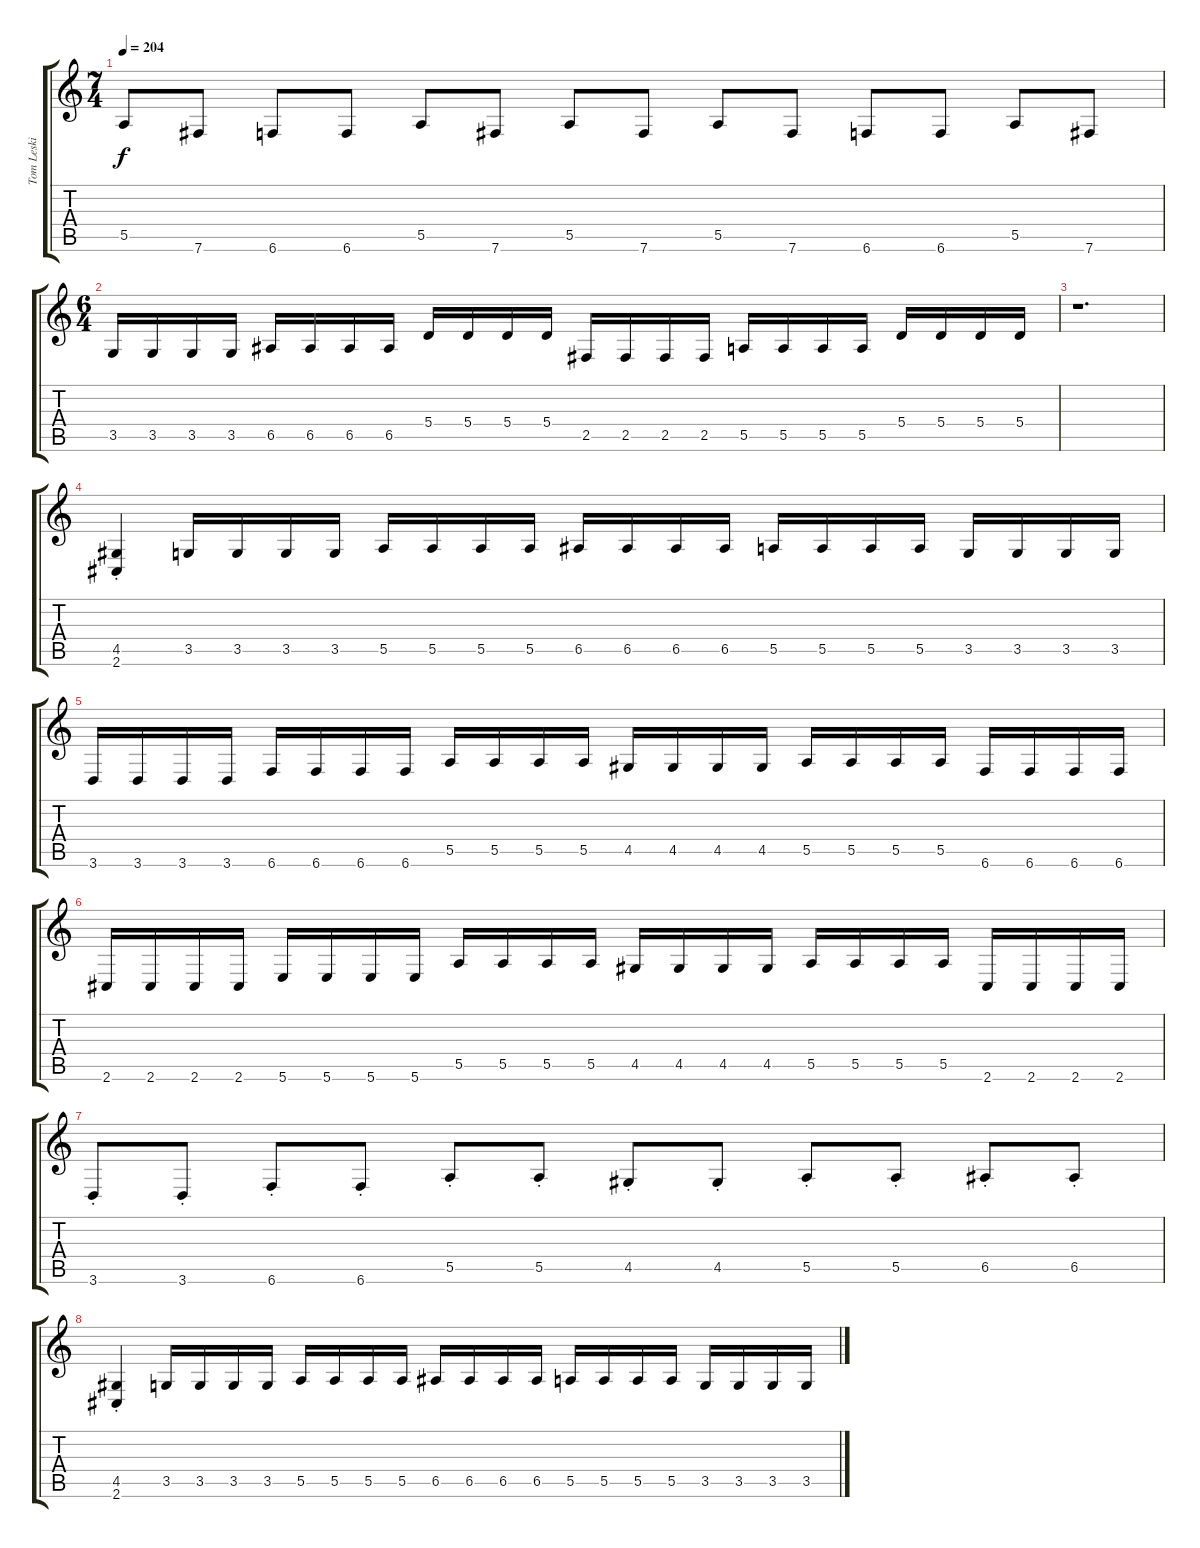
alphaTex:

\track ("Tom Leski " "Tom Leski ") {instrument distortionguitar}
\staff {score tabs}
\tuning (B3 Gb3 D3 A2 E2 B1) {hide}
\ts (7 4)
\tempo 204
\clef g2
\ks c
5.5.8{dy f} 7.6.8 6.6.8 6.6.8 5.5.8 7.6.8 5.5.8 7.6.8 5.5.8 7.6.8 6.6.8 6.6.8 5.5.8 7.6.8 |
\ts (6 4)
3.5.16 3.5.16 3.5.16 3.5.16 6.5.16 6.5.16 6.5.16 6.5.16 5.4.16 5.4.16 5.4.16 5.4.16 2.5.16 2.5.16 2.5.16 2.5.16 5.5.16 5.5.16 5.5.16 5.5.16 5.4.16 5.4.16 5.4.16 5.4.16 |
r.1{d} |
(4.5{st} 2.6{st}).4 3.5.16 3.5.16 3.5.16 3.5.16 5.5.16 5.5.16 5.5.16 5.5.16 6.5.16 6.5.16 6.5.16 6.5.16 5.5.16 5.5.16 5.5.16 5.5.16 3.5.16 3.5.16 3.5.16 3.5.16 |
3.6.16 3.6.16 3.6.16 3.6.16 6.6.16 6.6.16 6.6.16 6.6.16 5.5.16 5.5.16 5.5.16 5.5.16 4.5.16 4.5.16 4.5.16 4.5.16 5.5.16 5.5.16 5.5.16 5.5.16 6.6.16 6.6.16 6.6.16 6.6.16 |
2.6.16 2.6.16 2.6.16 2.6.16 5.6.16 5.6.16 5.6.16 5.6.16 5.5.16 5.5.16 5.5.16 5.5.16 4.5.16 4.5.16 4.5.16 4.5.16 5.5.16 5.5.16 5.5.16 5.5.16 2.6.16 2.6.16 2.6.16 2.6.16 |
3.6{st}.8 3.6{st}.8 6.6{st}.8 6.6{st}.8 5.5{st}.8 5.5{st}.8 4.5{st}.8 4.5{st}.8 5.5{st}.8 5.5{st}.8 6.5{st}.8 6.5{st}.8 |
(4.5{st} 2.6{st}).4 3.5.16 3.5.16 3.5.16 3.5.16 5.5.16 5.5.16 5.5.16 5.5.16 6.5.16 6.5.16 6.5.16 6.5.16 5.5.16 5.5.16 5.5.16 5.5.16 3.5.16 3.5.16 3.5.16 3.5.16
